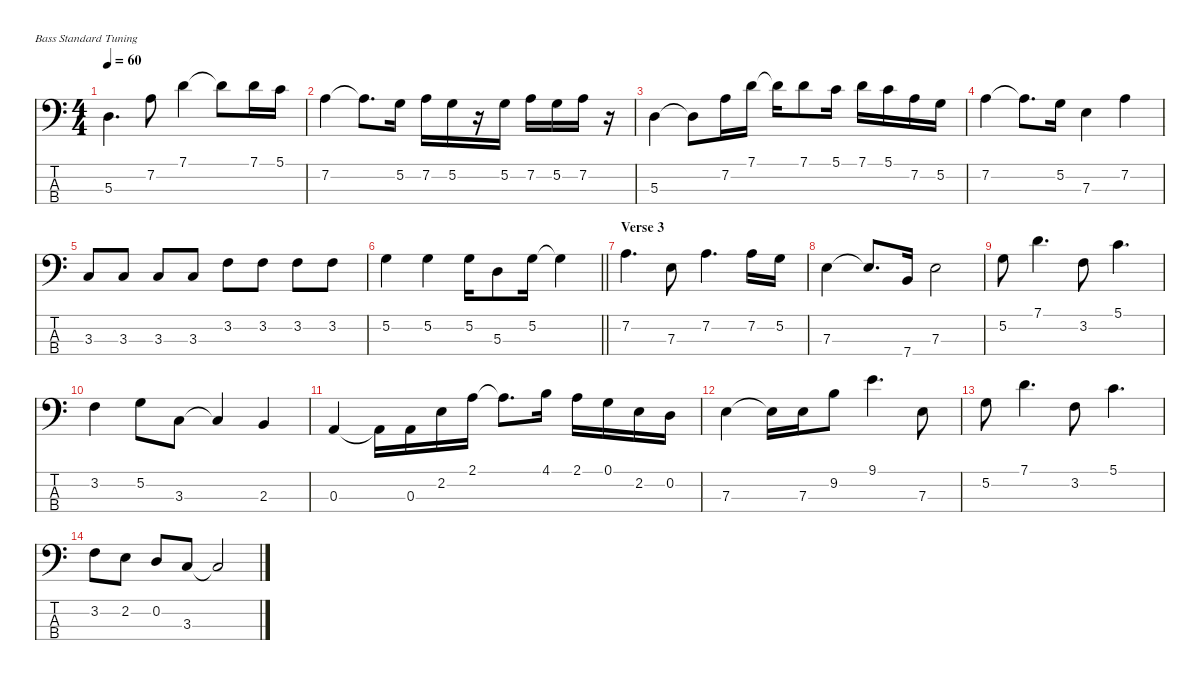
\defaultSystemsLayout 4
\hideDynamics
\bracketExtendMode nobrackets
\singleTrackTrackNamePolicy hidden
\multiTrackTrackNamePolicy hidden
\otherSystemsTrackNameOrientation horizontal
\track ("Bass" "el.bs.") {instrument electricbassfinger}
\staff {score tabs}
\tuning (G2 D2 A1 E1)
\ts (4 4)
\tempo 60
\clef f4
\ks aminor
5.3.4{d dy f beam Down} 7.2.8{beam Down} 7.1.4{beam Down} 7.1{t}.8{beam Down} 7.1.16{beam Down} 5.1.16{beam Down} |
7.2.4{beam Down} 7.2{t}.8{d beam Down} 5.2.16{beam Down} 7.2.16{beam Down} 5.2.16{beam Down} r.16{beam Down} 5.2.16{beam Down} 7.2.16{beam Down} 5.2.16{beam Down} 7.2.16{beam Down} r.16{beam Down} |
5.3.4{beam Down} 5.3{t}.8{beam Down} 7.2.16{beam Down} 7.1.16{beam Down} 7.1{t}.16{beam Down} 7.1.8{beam Down} 5.1.16{beam Down} 7.1.16{beam Down} 5.1.16{beam Down} 7.2.16{beam Down} 5.2.16{beam Down} |
7.2.4{beam Down} 7.2{t}.8{d beam Down} 5.2.16{beam Down} 7.3.4{beam Down} 7.2.4{beam Down} |
3.3.8{beam Up} 3.3.8{beam Up} 3.3.8{beam Up} 3.3.8{beam Up} 3.2.8{beam Down} 3.2.8{beam Down} 3.2.8{beam Down} 3.2.8{beam Down} |
\barLineRight lightlight
5.2.4{beam Down} 5.2.4{beam Down} 5.2.16{beam Down} 5.3.8{beam Down} 5.2.16{beam Down} 5.2{t}.4{beam Down} |
\section ("" "Verse 3")
7.2.4{d beam Down} 7.3.8{beam Down} 7.2.4{d beam Down} 7.2.16{beam Down} 5.2.16{beam Down} |
7.3.4{beam Down} 7.3{t}.8{d beam Up} 7.4.16{beam Up} 7.3.2{beam Down} |
5.2.8{beam Down} 7.1.4{d beam Down} 3.2.8{beam Down} 5.1.4{d beam Down} |
3.2.4{beam Down} 5.2.8{beam Down} 3.3.8{beam Down} 3.3{t}.4{beam Up} 2.3.4{beam Up} |
0.3.4{beam Up} 0.3{t}.16{beam Down} 0.3.16{beam Down} 2.2.16{beam Down} 2.1.16{beam Down} 2.1{t}.8{d beam Down} 4.1.16{beam Down} 2.1.16{beam Down} 0.1.16{beam Down} 2.2.16{beam Down} 0.2.16{beam Down} |
7.3.4{beam Down} 7.3{t}.16{beam Down} 7.3.16{beam Down} 9.2.8{beam Down} 9.1.4{d beam Down} 7.3.8{beam Down} |
5.2.8{beam Down} 7.1.4{d beam Down} 3.2.8{beam Down} 5.1.4{d beam Down} |
3.2.8{beam Down} 2.2.8{beam Down} 0.2.8{beam Up} 3.3.8{beam Up} 3.3{t}.2{beam Up}
